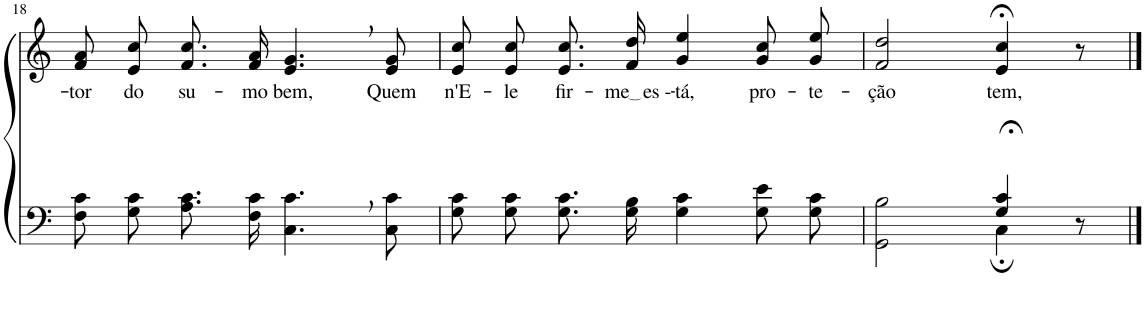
**kern	**kern	**text
*part2	*part1	*part1
*staff2	*staff1	*staff1
*I"Parte III e IV	*I"Parte I e II	*
!!LO:PB:g=z
*clefF4	*clefG2	*
*Trd1c2	*Trd1c2	*
*k[]	*k[]	*
*M4/4	*M4/4	*
=18	=18	=18
!	!	!LO:LY:b
8F\ 8c\L	8f/ 8a/L	tor
!	!	!LO:LY:b
8G\ 8c\J	8e/ 8cc/J	do
!	!	!LO:LY:b
8.A\ 8.c\L	8.f/ 8.cc/L	su-
!	!	!LO:LY:b
16F\ 16c\Jk	16f/ 16a/Jk	-mo
!	!	!LO:LY:b
4.C\, 4.c\,	4.e/, 4.g/,	bem,
!	!	!LO:LY:b
8C\ 8c\	8e/ 8g/	Quem
=19	=19	=19
!	!	!LO:LY:b
8G\ 8c\L	8e/ 8cc/L	n'E-
!	!	!LO:LY:b
8G\ 8c\J	8e/ 8cc/J	-le
!	!	!LO:LY:b
8.G\ 8.c\L	8.e/ 8.cc/L	fir-
!	!	!LO:LY:b
16G\ 16B\Jk	16f/ 16dd/Jk	me es -
!	!	!LO:LY:b
4G\ 4c\	4g/ 4ee/	-tá,
!	!	!LO:LY:b
8G\ 8e\L	8g\ 8cc\L	pro-
!	!	!LO:LY:b
8G\ 8c\J	8g\ 8ee\J	-te-
=20	=20	=20
*^	*	*
!	!	!	!LO:LY:b
2ryy	2GG\ 2B\	2f/ 2dd/	-ção
!	!	!	!LO:LY:b
4G/;< 4c/;<	4C;\	4e/;< 4cc/;<	tem,
8r	8ryy	8r	.
*v	*v	*	*
==	==	==
*-	*-	*-
